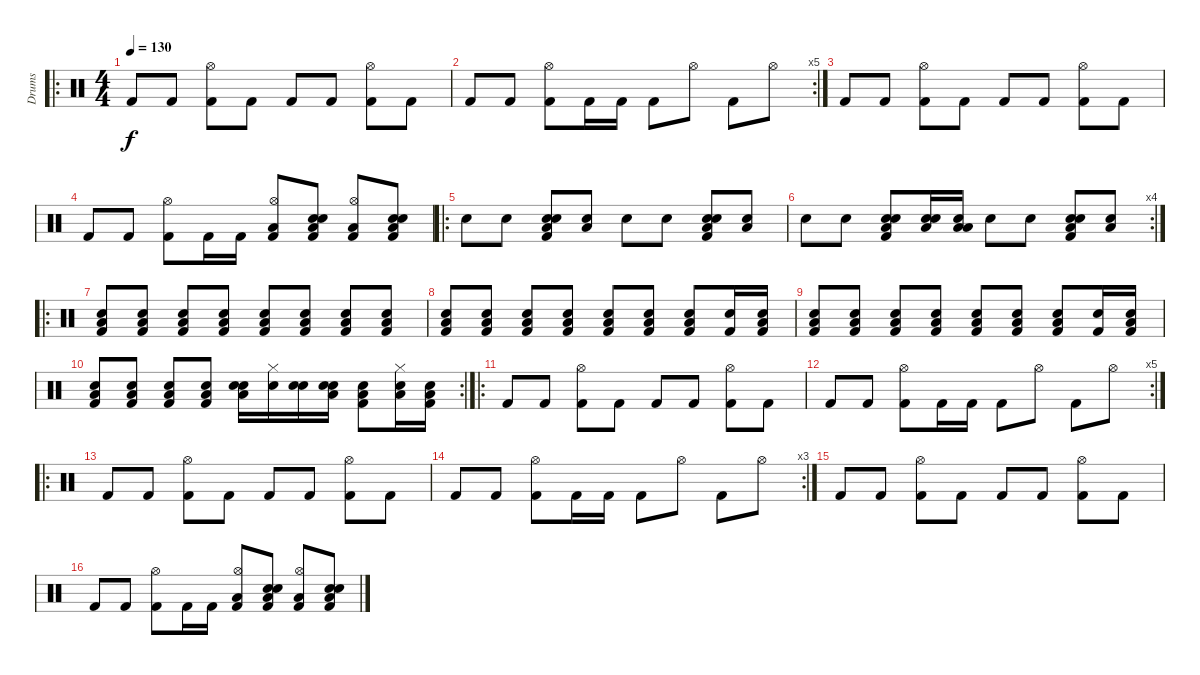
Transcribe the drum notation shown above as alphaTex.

\track ("Drums" "Drums") {instrument percussion}
\staff {score}
\articulation defaults
\ro
\ts (4 4)
\tempo 130
\clef neutral
\ks c "Kick (hit) 2".8{dy f} "Kick (hit) 2".8
("Hi-Hat (open)" "Kick (hit) 2").8 "Kick (hit) 2".8 "Kick (hit) 2".8 "Kick (hit) 2".8 ("Hi-Hat (open)" "Kick (hit) 2").8 "Kick (hit) 2".8 |
\rc 5 "Kick (hit) 2".8 "Kick (hit) 2".8
("Hi-Hat (open)" "Kick (hit) 2").8 "Kick (hit) 2".16 "Kick (hit) 2".16 "Kick (hit) 2".8 "Hi-Hat (open)".8 "Kick (hit) 2".8 "Hi-Hat (open)".8 |
"Kick (hit) 2".8 "Kick (hit) 2".8 ("Hi-Hat (open)" "Kick (hit) 2").8 "Kick (hit) 2".8 "Kick (hit) 2".8 "Kick (hit) 2".8 ("Hi-Hat (open)" "Kick (hit) 2").8 "Kick (hit) 2".8 |
"Kick (hit) 2".8 "Kick (hit) 2".8 ("Hi-Hat (open)" "Kick (hit) 2").8 "Kick (hit) 2".16 "Kick (hit) 2".16 ("Hi-Hat (open)" "Low Tom (hit)" "Kick (hit) 2").8 ("Snare (hit) 2" "Low Tom (hit)" "Snare (hit) 2" "Kick (hit) 2").8 ("Hi-Hat (open)" "Low Tom (hit)" "Kick (hit) 2").8 ("Snare (hit) 2" "Low Tom (hit)" "Snare (hit) 2" "Kick (hit) 2").8 |
\ro "Snare (hit) 2".8 "Snare (hit) 2".8
("Snare (hit) 2" "Low Tom (hit)" "Snare (hit) 2" "Kick (hit) 2").8 ("Snare (hit) 2" "Low Tom (hit)").8 "Snare (hit) 2".8 "Snare (hit) 2".8 ("Snare (hit) 2" "Low Tom (hit)" "Snare (hit) 2" "Kick (hit) 2").8 ("Snare (hit) 2" "Low Tom (hit)").8 |
\rc 4 "Snare (hit) 2".8 "Snare (hit) 2".8
("Snare (hit) 2" "Low Tom (hit)" "Snare (hit) 2" "Kick (hit) 2").8 ("Snare (hit) 2" "Snare (hit) 2" "Low Tom (hit)").16 ("Low Tom (hit)" "Snare (hit) 2" "Low Tom (hit)").16 "Snare (hit) 2".8 "Snare (hit) 2".8 ("Snare (hit) 2" "Low Tom (hit)" "Snare (hit) 2" "Kick (hit) 2").8 ("Snare (hit) 2" "Low Tom (hit)").8 |
\ro
("Low Tom (hit)" "Snare (hit) 2" "Kick (hit) 2").8 ("Low Tom (hit)" "Snare (hit) 2" "Kick (hit) 2").8 ("Low Tom (hit)" "Snare (hit) 2" "Kick (hit) 2").8 ("Low Tom (hit)" "Snare (hit) 2" "Kick (hit) 2").8 ("Low Tom (hit)" "Snare (hit) 2" "Kick (hit) 2").8 ("Low Tom (hit)" "Snare (hit) 2" "Kick (hit) 2").8 ("Low Tom (hit)" "Snare (hit) 2" "Kick (hit) 2").8 ("Low Tom (hit)" "Snare (hit) 2" "Kick (hit) 2").8 |
("Low Tom (hit)" "Snare (hit) 2" "Kick (hit) 2").8 ("Low Tom (hit)" "Snare (hit) 2" "Kick (hit) 2").8 ("Low Tom (hit)" "Snare (hit) 2" "Kick (hit) 2").8 ("Low Tom (hit)" "Snare (hit) 2" "Kick (hit) 2").8 ("Low Tom (hit)" "Snare (hit) 2" "Kick (hit) 2").8 ("Low Tom (hit)" "Snare (hit) 2" "Kick (hit) 2").8 ("Low Tom (hit)" "Snare (hit) 2" "Kick (hit) 2").8 ("Snare (hit) 2" "Kick (hit) 2").16 ("Low Tom (hit)" "Snare (hit) 2" "Kick (hit) 2").16 |
("Low Tom (hit)" "Snare (hit) 2" "Kick (hit) 2").8 ("Low Tom (hit)" "Snare (hit) 2" "Kick (hit) 2").8 ("Low Tom (hit)" "Snare (hit) 2" "Kick (hit) 2").8 ("Low Tom (hit)" "Snare (hit) 2" "Kick (hit) 2").8 ("Low Tom (hit)" "Snare (hit) 2" "Kick (hit) 2").8 ("Low Tom (hit)" "Snare (hit) 2" "Kick (hit) 2").8 ("Low Tom (hit)" "Snare (hit) 2" "Kick (hit) 2").8 ("Snare (hit) 2" "Kick (hit) 2").16 ("Low Tom (hit)" "Snare (hit) 2" "Kick (hit) 2").16 |
\rc 2
("Low Tom (hit)" "Snare (hit) 2" "Kick (hit) 2").8 ("Low Tom (hit)" "Snare (hit) 2" "Kick (hit) 2").8 ("Low Tom (hit)" "Snare (hit) 2" "Kick (hit) 2").8 ("Low Tom (hit)" "Snare (hit) 2" "Kick (hit) 2").8 ("Snare (hit) 2" "Snare (hit) 2" "Low Tom (hit)").16 ("Hi-Hat (closed)" "Snare (hit) 2").16 ("Snare (hit) 2" "Snare (hit) 2").16 ("Snare (hit) 2" "Snare (hit) 2" "Low Tom (hit)").16 ("Low Tom (hit)" "Snare (hit) 2" "Kick (hit) 2").8 ("Hi-Hat (closed)" "Low Tom (hit)" "Snare (hit) 2").16 ("Low Tom (hit)" "Snare (hit) 2" "Kick (hit) 2").16 |
\ro "Kick (hit) 2".8 "Kick (hit) 2".8
("Hi-Hat (open)" "Kick (hit) 2").8 "Kick (hit) 2".8 "Kick (hit) 2".8 "Kick (hit) 2".8 ("Hi-Hat (open)" "Kick (hit) 2").8 "Kick (hit) 2".8 |
\rc 5 "Kick (hit) 2".8 "Kick (hit) 2".8
("Hi-Hat (open)" "Kick (hit) 2").8 "Kick (hit) 2".16 "Kick (hit) 2".16 "Kick (hit) 2".8 "Hi-Hat (open)".8 "Kick (hit) 2".8 "Hi-Hat (open)".8 |
\ro "Kick (hit) 2".8 "Kick (hit) 2".8
("Hi-Hat (open)" "Kick (hit) 2").8 "Kick (hit) 2".8 "Kick (hit) 2".8 "Kick (hit) 2".8 ("Hi-Hat (open)" "Kick (hit) 2").8 "Kick (hit) 2".8 |
\rc 3 "Kick (hit) 2".8 "Kick (hit) 2".8
("Hi-Hat (open)" "Kick (hit) 2").8 "Kick (hit) 2".16 "Kick (hit) 2".16 "Kick (hit) 2".8 "Hi-Hat (open)".8 "Kick (hit) 2".8 "Hi-Hat (open)".8 |
"Kick (hit) 2".8 "Kick (hit) 2".8 ("Hi-Hat (open)" "Kick (hit) 2").8 "Kick (hit) 2".8 "Kick (hit) 2".8 "Kick (hit) 2".8 ("Hi-Hat (open)" "Kick (hit) 2").8 "Kick (hit) 2".8 |
"Kick (hit) 2".8 "Kick (hit) 2".8 ("Hi-Hat (open)" "Kick (hit) 2").8 "Kick (hit) 2".16 "Kick (hit) 2".16 ("Hi-Hat (open)" "Low Tom (hit)" "Kick (hit) 2").8 ("Snare (hit) 2" "Low Tom (hit)" "Snare (hit) 2" "Kick (hit) 2").8 ("Hi-Hat (open)" "Low Tom (hit)" "Kick (hit) 2").8 ("Snare (hit) 2" "Low Tom (hit)" "Snare (hit) 2" "Kick (hit) 2").8
